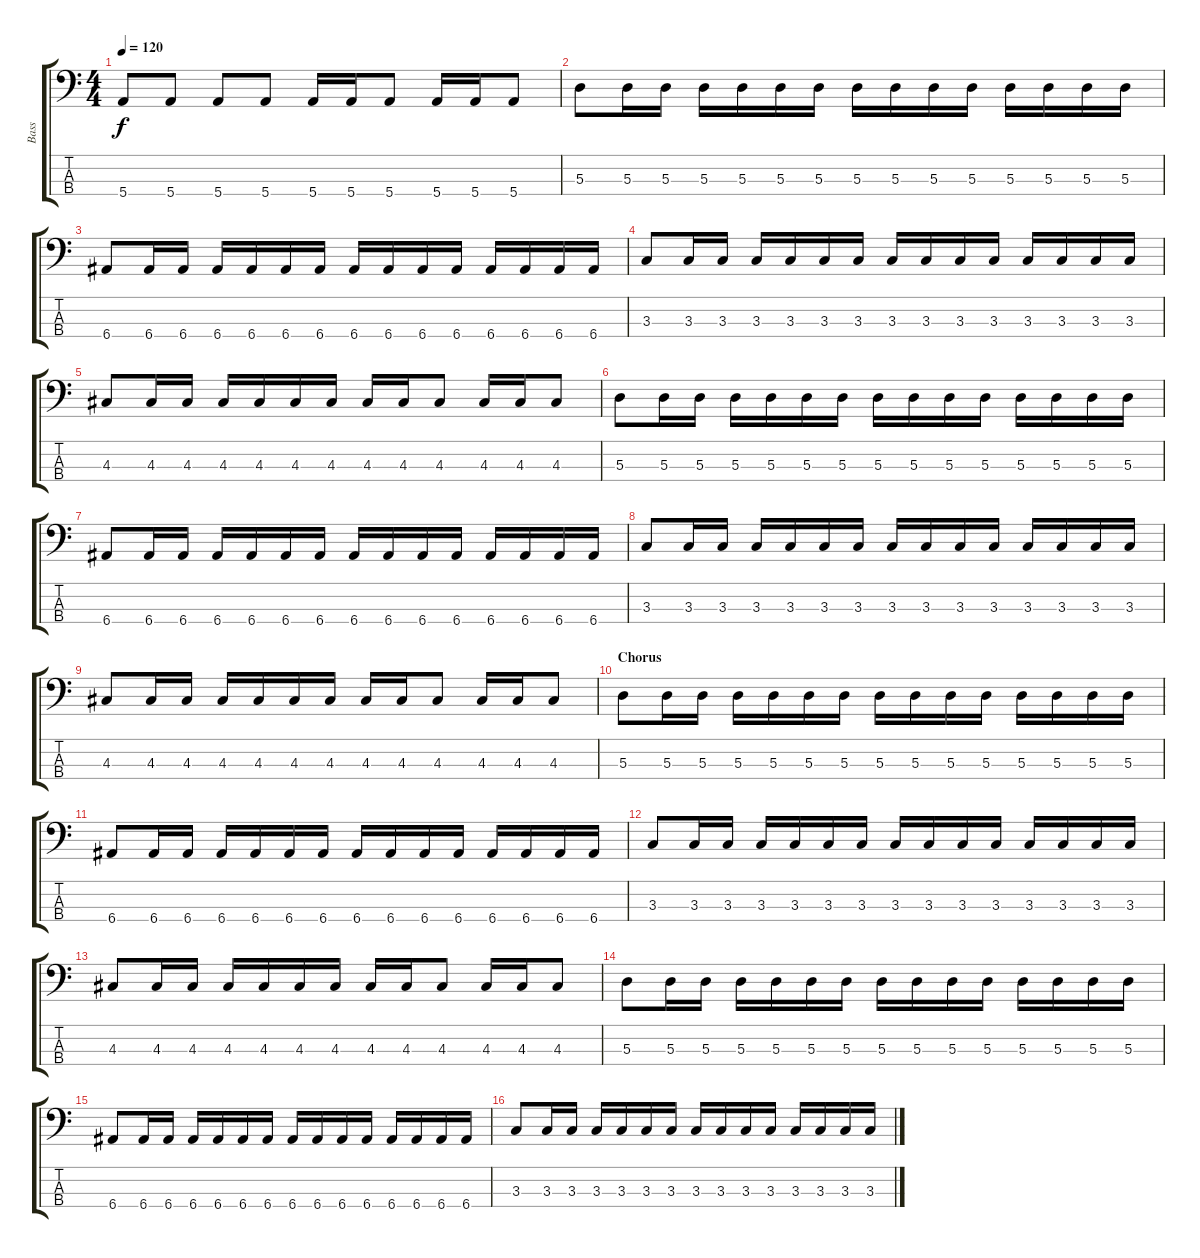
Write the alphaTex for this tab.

\track ("Bass" "Bass") {instrument electricbasspick}
\staff {score tabs}
\tuning (G2 D2 A1 E1) {hide}
\ts (4 4)
\tempo 120
\clef f4
\ks c
5.4.8{dy f} 5.4.8 5.4.8 5.4.8 5.4.16 5.4.16 5.4.8 5.4.16 5.4.16 5.4.8 |
5.3.8 5.3.16 5.3.16 5.3.16 5.3.16 5.3.16 5.3.16 5.3.16 5.3.16 5.3.16 5.3.16 5.3.16 5.3.16 5.3.16 5.3.16 |
6.4.8 6.4.16 6.4.16 6.4.16 6.4.16 6.4.16 6.4.16 6.4.16 6.4.16 6.4.16 6.4.16 6.4.16 6.4.16 6.4.16 6.4.16 |
3.3.8 3.3.16 3.3.16 3.3.16 3.3.16 3.3.16 3.3.16 3.3.16 3.3.16 3.3.16 3.3.16 3.3.16 3.3.16 3.3.16 3.3.16 |
4.3.8 4.3.16 4.3.16 4.3.16 4.3.16 4.3.16 4.3.16 4.3.16 4.3.16 4.3.8 4.3.16 4.3.16 4.3.8 |
5.3.8 5.3.16 5.3.16 5.3.16 5.3.16 5.3.16 5.3.16 5.3.16 5.3.16 5.3.16 5.3.16 5.3.16 5.3.16 5.3.16 5.3.16 |
6.4.8 6.4.16 6.4.16 6.4.16 6.4.16 6.4.16 6.4.16 6.4.16 6.4.16 6.4.16 6.4.16 6.4.16 6.4.16 6.4.16 6.4.16 |
3.3.8 3.3.16 3.3.16 3.3.16 3.3.16 3.3.16 3.3.16 3.3.16 3.3.16 3.3.16 3.3.16 3.3.16 3.3.16 3.3.16 3.3.16 |
4.3.8 4.3.16 4.3.16 4.3.16 4.3.16 4.3.16 4.3.16 4.3.16 4.3.16 4.3.8 4.3.16 4.3.16 4.3.8 |
\section ("" "Chorus")
5.3.8 5.3.16 5.3.16 5.3.16 5.3.16 5.3.16 5.3.16 5.3.16 5.3.16 5.3.16 5.3.16 5.3.16 5.3.16 5.3.16 5.3.16 |
6.4.8 6.4.16 6.4.16 6.4.16 6.4.16 6.4.16 6.4.16 6.4.16 6.4.16 6.4.16 6.4.16 6.4.16 6.4.16 6.4.16 6.4.16 |
3.3.8 3.3.16 3.3.16 3.3.16 3.3.16 3.3.16 3.3.16 3.3.16 3.3.16 3.3.16 3.3.16 3.3.16 3.3.16 3.3.16 3.3.16 |
4.3.8 4.3.16 4.3.16 4.3.16 4.3.16 4.3.16 4.3.16 4.3.16 4.3.16 4.3.8 4.3.16 4.3.16 4.3.8 |
5.3.8 5.3.16 5.3.16 5.3.16 5.3.16 5.3.16 5.3.16 5.3.16 5.3.16 5.3.16 5.3.16 5.3.16 5.3.16 5.3.16 5.3.16 |
6.4.8 6.4.16 6.4.16 6.4.16 6.4.16 6.4.16 6.4.16 6.4.16 6.4.16 6.4.16 6.4.16 6.4.16 6.4.16 6.4.16 6.4.16 |
3.3.8 3.3.16 3.3.16 3.3.16 3.3.16 3.3.16 3.3.16 3.3.16 3.3.16 3.3.16 3.3.16 3.3.16 3.3.16 3.3.16 3.3.16
